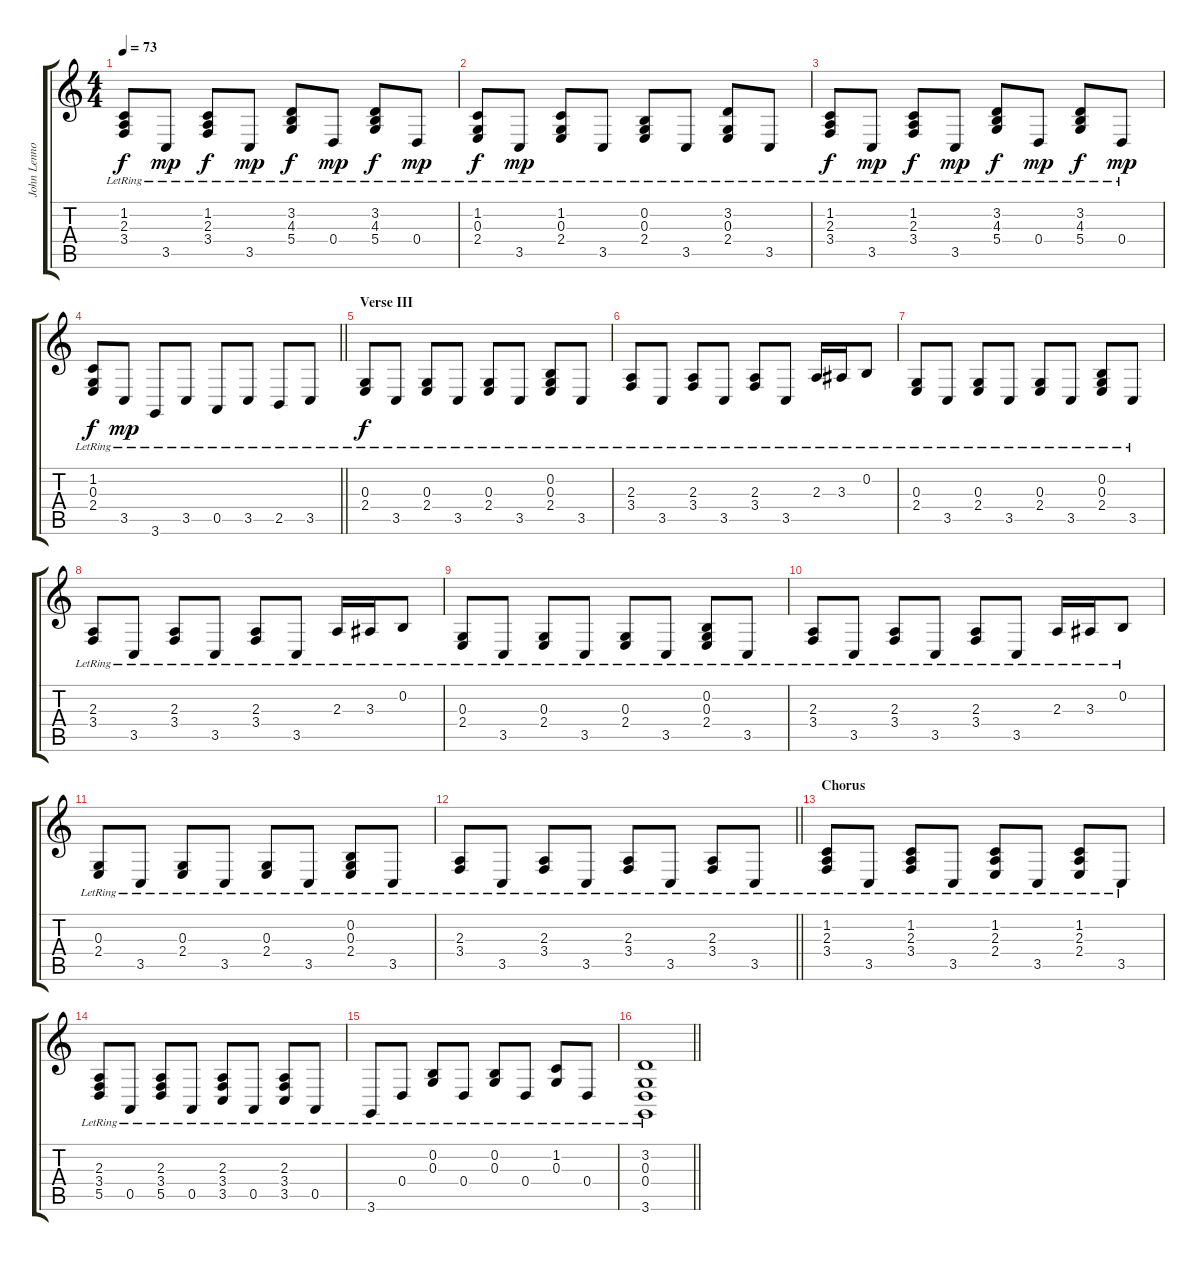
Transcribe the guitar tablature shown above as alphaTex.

\track ("John Lennon (Piano)" "John Lenno") {instrument acousticgrandpiano}
\staff {score tabs}
\tuning (E4 B3 G3 D3 A2 E2) {hide}
\ts (4 4)
\tempo 73
\clef g2
\ks c
(1.2{lr} 2.3{lr} 3.4{lr}).8{dy f} 3.5{lr}.8{dy mp} (1.2{lr} 2.3{lr} 3.4{lr}).8{dy f} 3.5{lr}.8{dy mp} (3.2{lr} 4.3{lr} 5.4{lr}).8{dy f} 0.4{lr}.8{dy mp} (3.2{lr} 4.3{lr} 5.4{lr}).8{dy f} 0.4{lr}.8{dy mp} |
(1.2{lr} 0.3{lr} 2.4{lr}).8{dy f} 3.5{lr}.8{dy mp} (1.2{lr} 0.3{lr} 2.4{lr}).8 3.5{lr}.8 (0.2{lr} 0.3{lr} 2.4{lr}).8 3.5{lr}.8 (3.2{lr} 0.3{lr} 2.4{lr}).8 3.5{lr}.8 |
(1.2{lr} 2.3{lr} 3.4{lr}).8{dy f} 3.5{lr}.8{dy mp} (1.2{lr} 2.3{lr} 3.4{lr}).8{dy f} 3.5{lr}.8{dy mp} (3.2{lr} 4.3{lr} 5.4{lr}).8{dy f} 0.4{lr}.8{dy mp} (3.2{lr} 4.3{lr} 5.4{lr}).8{dy f} 0.4{lr}.8{dy mp} |
\barLineRight lightlight
(1.2{lr} 0.3{lr} 2.4{lr}).8{dy f} 3.5{lr}.8{dy mp} 3.6{lr}.8 3.5{lr}.8 0.5{lr}.8 3.5{lr}.8 2.5{lr}.8 3.5{lr}.8 |
\section ("" "Verse III")
(0.3{lr} 2.4{lr}).8{dy f} 3.5{lr}.8 (0.3{lr} 2.4{lr}).8 3.5{lr}.8 (0.3{lr} 2.4{lr}).8 3.5{lr}.8 (0.2{lr} 0.3{lr} 2.4{lr}).8 3.5{lr}.8 |
(2.3{lr} 3.4{lr}).8 3.5{lr}.8 (2.3{lr} 3.4{lr}).8 3.5{lr}.8 (2.3{lr} 3.4{lr}).8 3.5{lr}.8 2.3{lr}.16 3.3{lr}.16 0.2{lr}.8 |
(0.3{lr} 2.4{lr}).8 3.5{lr}.8 (0.3{lr} 2.4{lr}).8 3.5{lr}.8 (0.3{lr} 2.4{lr}).8 3.5{lr}.8 (0.2{lr} 0.3{lr} 2.4{lr}).8 3.5{lr}.8 |
(2.3{lr} 3.4{lr}).8 3.5{lr}.8 (2.3{lr} 3.4{lr}).8 3.5{lr}.8 (2.3{lr} 3.4{lr}).8 3.5{lr}.8 2.3{lr}.16 3.3{lr}.16 0.2{lr}.8 |
(0.3{lr} 2.4{lr}).8 3.5{lr}.8 (0.3{lr} 2.4{lr}).8 3.5{lr}.8 (0.3{lr} 2.4{lr}).8 3.5{lr}.8 (0.2{lr} 0.3{lr} 2.4{lr}).8 3.5{lr}.8 |
(2.3{lr} 3.4{lr}).8 3.5{lr}.8 (2.3{lr} 3.4{lr}).8 3.5{lr}.8 (2.3{lr} 3.4{lr}).8 3.5{lr}.8 2.3{lr}.16 3.3{lr}.16 0.2{lr}.8 |
(0.3{lr} 2.4{lr}).8 3.5{lr}.8 (0.3{lr} 2.4{lr}).8 3.5{lr}.8 (0.3{lr} 2.4{lr}).8 3.5{lr}.8 (0.2{lr} 0.3{lr} 2.4{lr}).8 3.5{lr}.8 |
\barLineRight lightlight
(2.3{lr} 3.4{lr}).8 3.5{lr}.8 (2.3{lr} 3.4{lr}).8 3.5{lr}.8 (2.3{lr} 3.4{lr}).8 3.5{lr}.8 (2.3{lr} 3.4).8 3.5{lr}.8 |
\section ("" "Chorus")
(1.2{lr} 2.3{lr} 3.4{lr}).8 3.5{lr}.8 (1.2{lr} 2.3{lr} 3.4{lr}).8 3.5{lr}.8 (1.2{lr} 2.3{lr} 2.4{lr}).8 3.5{lr}.8 (1.2{lr} 2.3{lr} 2.4{lr}).8 3.5{lr}.8 |
(2.3{lr} 3.4{lr} 5.5{lr}).8 0.5{lr}.8 (2.3{lr} 3.4{lr} 5.5{lr}).8 0.5{lr}.8 (2.3{lr} 3.4{lr} 3.5{lr}).8 0.5{lr}.8 (2.3{lr} 3.4{lr} 3.5{lr}).8 0.5{lr}.8 |
3.6{lr}.8 0.4{lr}.8 (0.2{lr} 0.3{lr}).8 0.4{lr}.8 (0.2{lr} 0.3{lr}).8 0.4{lr}.8 (1.2{lr} 0.3{lr}).8 0.4{lr}.8 |
\barLineRight lightlight
(3.2{lr} 0.3{lr} 0.4{lr} 3.6{lr}).1
